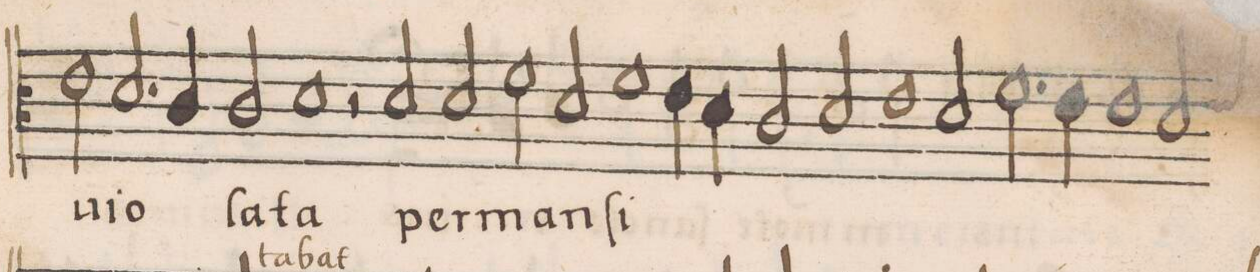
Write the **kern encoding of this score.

**kern	**text	**text
*I"CANTVS	*	*
*clefC3	*	*
*k[]	*	*
*met(C|)	*	*
*M2/1	*	*
2e\	ui-	.
2.d/	-o-	.
4c/	.	.
2c/	-la-	-ta-
=19-	=19-	=19-
1d	-ta	-bat
2r	.	.
2d/	per-	.
=20-	=20-	=20-
2d/	-man-	.
2f\	.	.
2d/	.	.
1f\	-ſi-	.
=21-	=21-	=21-
4e\	.	.
4d\	.	.
2c/	.	.
2d/	.	.
=22-	=22-	=22-
1e	.	.
2d/	.	.
2.f\	.	.
=23-	=23-	=23-
4e\	.	.
1e	.	.
*custos:e	*	*
2d/	.	.
=24-	=24-	=24-
*-	*-	*-
